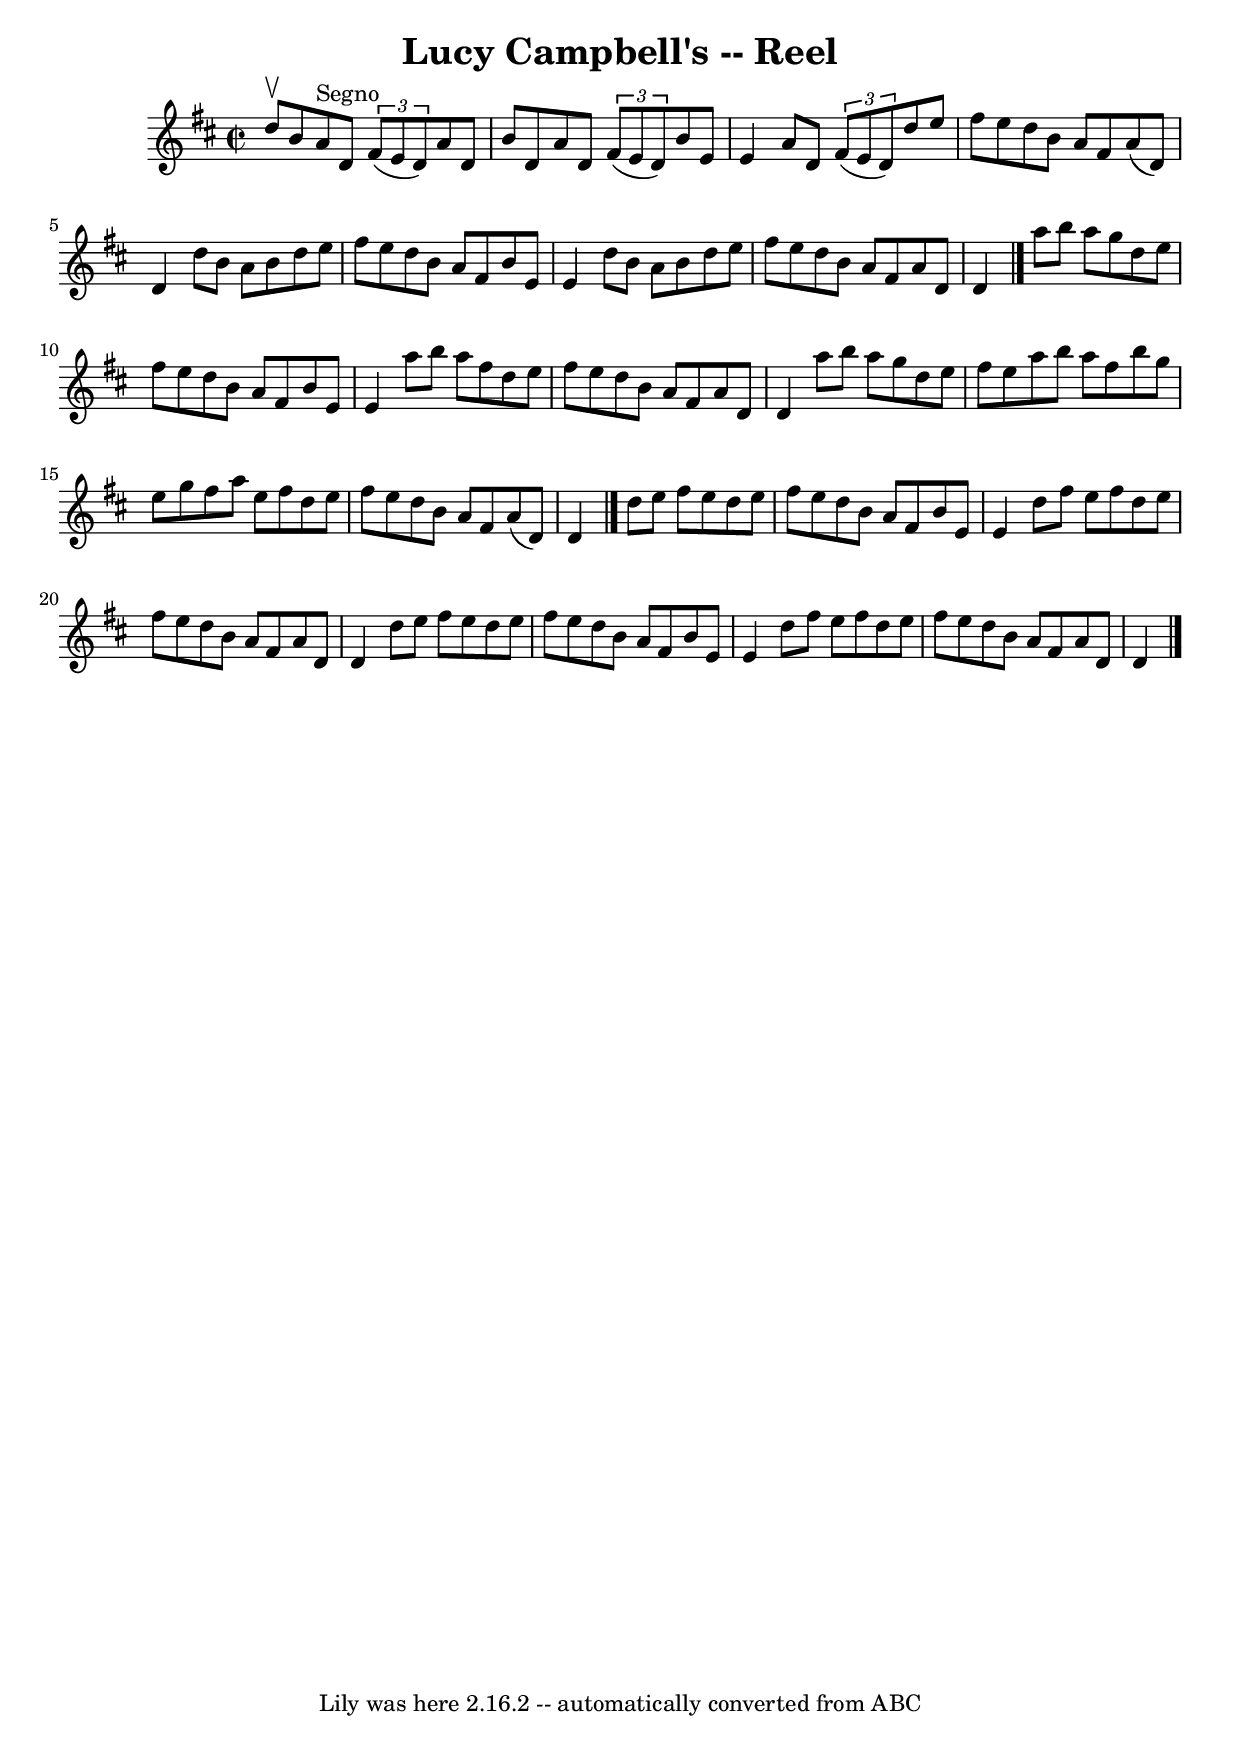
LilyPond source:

\version "2.7.40"
\include "Mammoth.ily"
\header {
	book = "Ryan's Mammoth Collection"
	crossRefNumber = "1"
	footnotes = "\\\\276"
	origin = "SCOTCH"
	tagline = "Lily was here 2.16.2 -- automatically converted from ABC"
	title = "Lucy Campbell's -- Reel"
}
voicedefault =  {
\set Score.defaultBarType = "empty"

\override Staff.TimeSignature #'style = #'C
 \time 2/2 \key d \major d''8^\upbow b'8    |
 a'8^"Segno"   
d'8    \times 2/3 { fis'8 (e'8 d'8) } a'8 d'8 b'8 d'8    
|
 a'8 d'8    \times 2/3 { fis'8 (e'8 d'8) } b'8 e'8 
 e'4    |
 a'8 d'8    \times 2/3 { fis'8 (e'8 d'8) }   
d''8 e''8 fis''8 e''8    |
 d''8 b'8 a'8 fis'8 a'8 
(d'8) d'4    |
 d''8 b'8 a'8 b'8 d''8 e''8    
fis''8 e''8    |
 d''8 b'8 a'8 fis'8 b'8 e'8 e'4   
 |
 d''8 b'8 a'8 b'8 d''8 e''8 fis''8 e''8    
|
 d''8 b'8 a'8 fis'8 a'8 d'8 d'4    \bar "|."     
a''8 b''8 a''8 g''8 d''8 e''8 fis''8 e''8    |
   
d''8 b'8 a'8 fis'8 b'8 e'8 e'4    |
 a''8 b''8    
a''8 fis''8 d''8 e''8 fis''8 e''8    |
 d''8 b'8    
a'8 fis'8 a'8 d'8 d'4    |
 a''8 b''8 a''8 g''8  
 d''8 e''8 fis''8 e''8    |
 a''8 b''8 a''8 fis''8   
 b''8 g''8 e''8 g''8    |
 fis''8 a''8 e''8 fis''8    
d''8 e''8 fis''8 e''8    |
 d''8 b'8 a'8 fis'8 a'8 
(d'8) d'4    \bar "|." d''8 e''8 fis''8 e''8 d''8    
e''8 fis''8 e''8    |
 d''8 b'8 a'8 fis'8 b'8 e'8  
 e'4    |
 d''8 fis''8 e''8 fis''8 d''8 e''8 fis''8  
 e''8    |
 d''8 b'8 a'8 fis'8 a'8 d'8 d'4    
|
 d''8 e''8 fis''8 e''8 d''8 e''8 fis''8 e''8   
 |
 d''8 b'8 a'8 fis'8 b'8 e'8 e'4    |
 d''8 
 fis''8 e''8 fis''8 d''8 e''8 fis''8 e''8    |
   
d''8 b'8 a'8 fis'8 a'8 d'8 d'4      \bar "|."   
}

\score{
    <<

	\context Staff="default"
	{
	    \voicedefault 
	}

    >>
	\layout {
	}
	\midi {}
}
